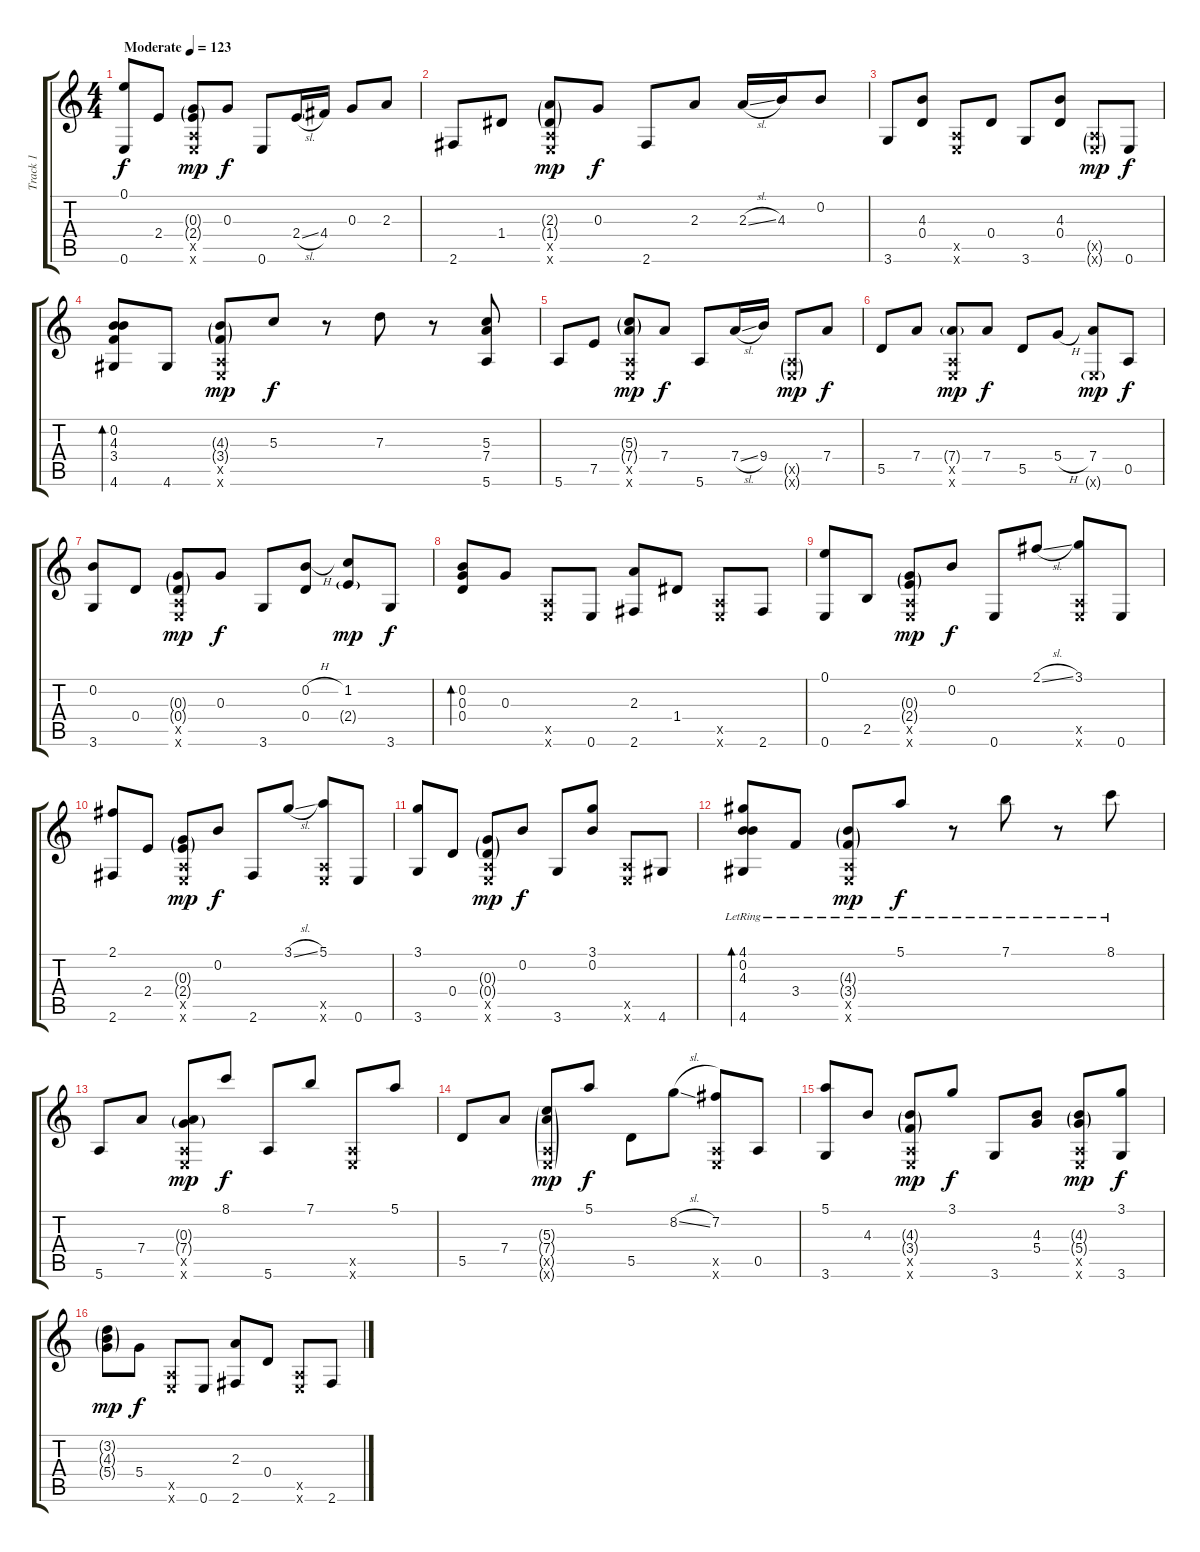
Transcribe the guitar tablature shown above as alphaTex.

\track ("Track 1" "Track 1") {instrument acousticguitarsteel}
\staff {score tabs}
\tuning (E4 B3 G3 D3 A2 E2) {hide}
\ts (4 4)
\tempo (123 "Moderate")
\clef g2
\ks c
(0.1 0.6).8{dy f instrument acousticguitarsteel} 2.4.8 (0.3{g} 2.4{g} 0.5{x} 0.6{x}).8{dy mp} 0.3.8{dy f} 0.6.8 2.4{sl}.16 4.4.16 0.3.8 2.3.8 |
2.6.8 1.4.8 (2.3{g} 1.4{g} 0.5{x} 0.6{x}).8{dy mp} 0.3.8{dy f} 2.6.8 2.3.8 2.3{sl}.16 4.3.16 0.2.8 |
3.6.8 (4.3 0.4).8 (0.5{x} 0.6{x}).8 0.4.8 3.6.8 (4.3 0.4).8 (0.5{g x} 0.6{g x}).8{dy mp} 0.6.8{dy f} |
(0.2 4.3 3.4 4.6).8{bd 480} 4.6.8 (4.3{g} 3.4{g} 0.5{x} 0.6{x}).8{dy mp} 5.3.8{dy f} r.8 7.3.8 r.8 (5.3 7.4 5.6).8 |
5.6.8 7.5.8 (5.3{g} 7.4{g} 0.5{x} 0.6{x}).8{dy mp} 7.4.8{dy f} 5.6.8 7.4{sl}.16 9.4.16 (0.5{g x} 0.6{g x}).8{dy mp} 7.4.8{dy f} |
5.5.8 7.4.8 (7.4{g} 0.5{x} 0.6{x}).8{dy mp} 7.4.8{dy f} 5.5.8 5.4{h}.8 (7.4 0.6{g x}).8{dy mp} 0.5.8{dy f} |
(0.2 3.6).8 0.4.8 (0.3{g} 0.4{g} 0.5{x} 0.6{x}).8{dy mp} 0.3.8{dy f} 3.6.8 (0.2{h} 0.4).8 (1.2 2.4{g}).8{dy mp} 3.6.8{dy f} |
(0.2 0.3 0.4).8{bd 120} 0.3.8 (0.5{x} 0.6{x}).8 0.6.8 (2.3 2.6).8 1.4.8 (0.5{x} 0.6{x}).8 2.6.8 |
(0.1 0.6).8 2.5.8 (0.3{g} 2.4{g} 0.5{x} 0.6{x}).8{dy mp} 0.2.8{dy f} 0.6.8 2.1{sl}.8 (3.1 0.5{x} 0.6{x}).8 0.6.8 |
(2.1 2.6).8 2.4.8 (0.3{g} 2.4{g} 0.5{x} 0.6{x}).8{dy mp} 0.2.8{dy f} 2.6.8 3.1{sl}.8 (5.1 0.5{x} 0.6{x}).8 0.6.8 |
(3.1 3.6).8 0.4.8 (0.3{g} 0.4{g} 0.5{x} 0.6{x}).8{dy mp} 0.2.8{dy f} 3.6.8 (3.1 0.2).8 (0.5{x} 0.6{x}).8 4.6.8 |
(4.1{lr} 0.2{lr} 4.3{lr} 4.6{lr}).8{bd 480} 3.4{lr}.8 (4.3{g lr} 3.4{g lr} 0.5{x} 0.6{x}).8{dy mp} 5.1{lr}.8{dy f} r.8 7.1{lr}.8 r.8 8.1{lr}.8 |
5.6.8 7.4.8 (0.3{g} 7.4{g} 0.5{x} 0.6{x}).8{dy mp} 8.1.8{dy f} 5.6.8 7.1.8 (0.5{x} 0.6{x}).8 5.1.8 |
5.5.8 7.4.8 (5.3{g} 7.4{g} 0.5{g x} 0.6{g x}).8{dy mp} 5.1.8{dy f} 5.5.8 8.2{sl}.8 (7.2 0.5{x} 0.6{x}).8 0.5.8 |
(5.1 3.6).8 4.3.8 (4.3{g} 3.4{g} 0.5{x} 0.6{x}).8{dy mp} 3.1.8{dy f} 3.6.8 (4.3 5.4).8 (4.3{g} 5.4{g} 0.5{x} 0.6{x}).8{dy mp} (3.1 3.6).8{dy f} |
(3.2{g} 4.3{g} 5.4{g}).8{dy mp} 5.4.8{dy f} (0.5{x} 0.6{x}).8 0.6.8 (2.3 2.6).8 0.4.8 (0.5{x} 0.6{x}).8 2.6.8
